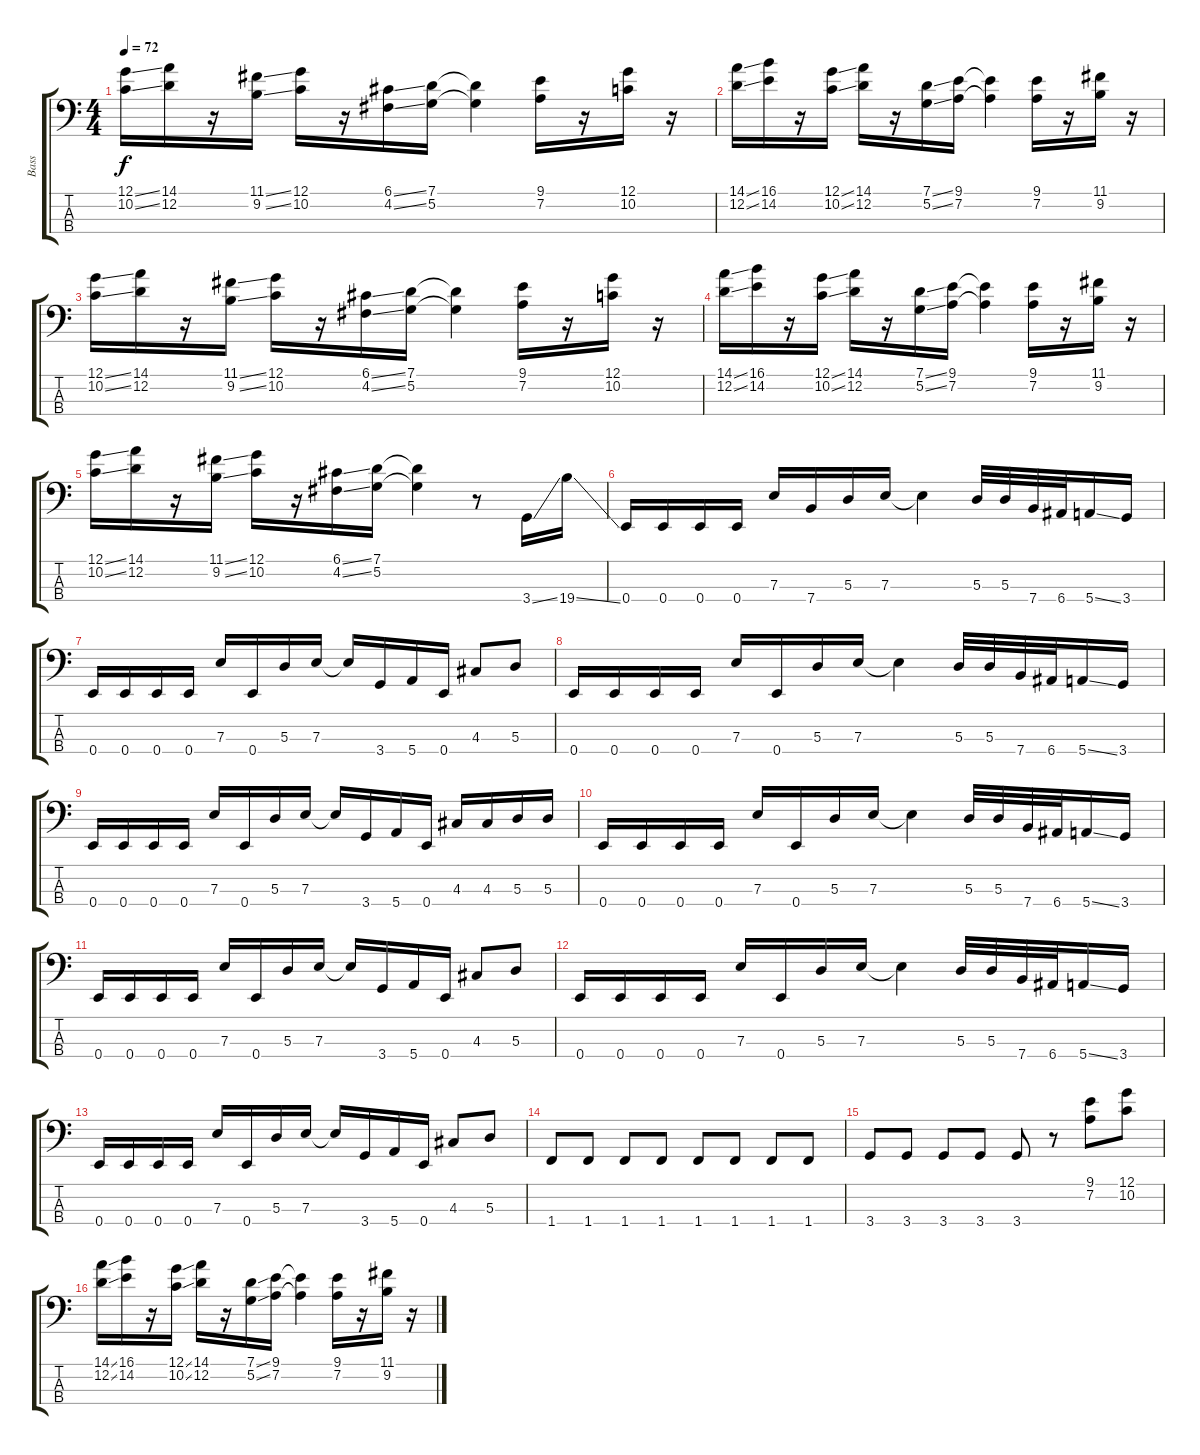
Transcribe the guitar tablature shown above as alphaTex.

\track ("Bass" "Bass") {instrument electricbassfinger}
\staff {score tabs}
\tuning (G2 D2 A1 E1) {hide}
\ts (4 4)
\tempo 72
\clef f4
\ks c
(12.1{ss} 10.2{ss}).16{dy f} (14.1 12.2).16 r.16 (11.1{ss} 9.2{ss}).16 (12.1 10.2).16 r.16 (6.1{ss} 4.2{ss}).16 (7.1 5.2).16 (7.1{t} 5.2{t}).4 (9.1 7.2).16 r.16 (12.1 10.2).16 r.16 |
(14.1{ss} 12.2{ss}).16 (16.1 14.2).16 r.16 (12.1{ss} 10.2{ss}).16 (14.1 12.2).16 r.16 (7.1{ss} 5.2{ss}).16 (9.1 7.2).16 (9.1{t} 7.2{t}).4 (9.1 7.2).16 r.16 (11.1 9.2).16 r.16 |
(12.1{ss} 10.2{ss}).16 (14.1 12.2).16 r.16 (11.1{ss} 9.2{ss}).16 (12.1 10.2).16 r.16 (6.1{ss} 4.2{ss}).16 (7.1 5.2).16 (7.1{t} 5.2{t}).4 (9.1 7.2).16 r.16 (12.1 10.2).16 r.16 |
(14.1{ss} 12.2{ss}).16 (16.1 14.2).16 r.16 (12.1{ss} 10.2{ss}).16 (14.1 12.2).16 r.16 (7.1{ss} 5.2{ss}).16 (9.1 7.2).16 (9.1{t} 7.2{t}).4 (9.1 7.2).16 r.16 (11.1 9.2).16 r.16 |
(12.1{ss} 10.2{ss}).16 (14.1 12.2).16 r.16 (11.1{ss} 9.2{ss}).16 (12.1 10.2).16 r.16 (6.1{ss} 4.2{ss}).16 (7.1 5.2).16 (7.1{t} 5.2{t}).4 r.8 3.4{ss}.16 19.4{ss}.16 |
0.4.16 0.4.16 0.4.16 0.4.16 7.3.16 7.4.16 5.3.16 7.3.16 7.3{t}.4 5.3.32 5.3.32 7.4.32 6.4.32 5.4{ss}.16 3.4.16 |
0.4.16 0.4.16 0.4.16 0.4.16 7.3.16 0.4.16 5.3.16 7.3.16 7.3{t}.16 3.4.16 5.4.16 0.4.16 4.3.8 5.3.8 |
0.4.16 0.4.16 0.4.16 0.4.16 7.3.16 0.4.16 5.3.16 7.3.16 7.3{t}.4 5.3.32 5.3.32 7.4.32 6.4.32 5.4{ss}.16 3.4.16 |
0.4.16 0.4.16 0.4.16 0.4.16 7.3.16 0.4.16 5.3.16 7.3.16 7.3{t}.16 3.4.16 5.4.16 0.4.16 4.3.16 4.3.16 5.3.16 5.3.16 |
0.4.16 0.4.16 0.4.16 0.4.16 7.3.16 0.4.16 5.3.16 7.3.16 7.3{t}.4 5.3.32 5.3.32 7.4.32 6.4.32 5.4{ss}.16 3.4.16 |
0.4.16 0.4.16 0.4.16 0.4.16 7.3.16 0.4.16 5.3.16 7.3.16 7.3{t}.16 3.4.16 5.4.16 0.4.16 4.3.8 5.3.8 |
0.4.16 0.4.16 0.4.16 0.4.16 7.3.16 0.4.16 5.3.16 7.3.16 7.3{t}.4 5.3.32 5.3.32 7.4.32 6.4.32 5.4{ss}.16 3.4.16 |
0.4.16 0.4.16 0.4.16 0.4.16 7.3.16 0.4.16 5.3.16 7.3.16 7.3{t}.16 3.4.16 5.4.16 0.4.16 4.3.8 5.3.8 |
1.4.8 1.4.8 1.4.8 1.4.8 1.4.8 1.4.8 1.4.8 1.4.8 |
3.4.8 3.4.8 3.4.8 3.4.8 3.4.8 r.8 (9.1 7.2).8 (12.1 10.2).8 |
(14.1{ss} 12.2{ss}).16 (16.1 14.2).16 r.16 (12.1{ss} 10.2{ss}).16 (14.1 12.2).16 r.16 (7.1{ss} 5.2{ss}).16 (9.1 7.2).16 (9.1{t} 7.2{t}).4 (9.1 7.2).16 r.16 (11.1 9.2).16 r.16
